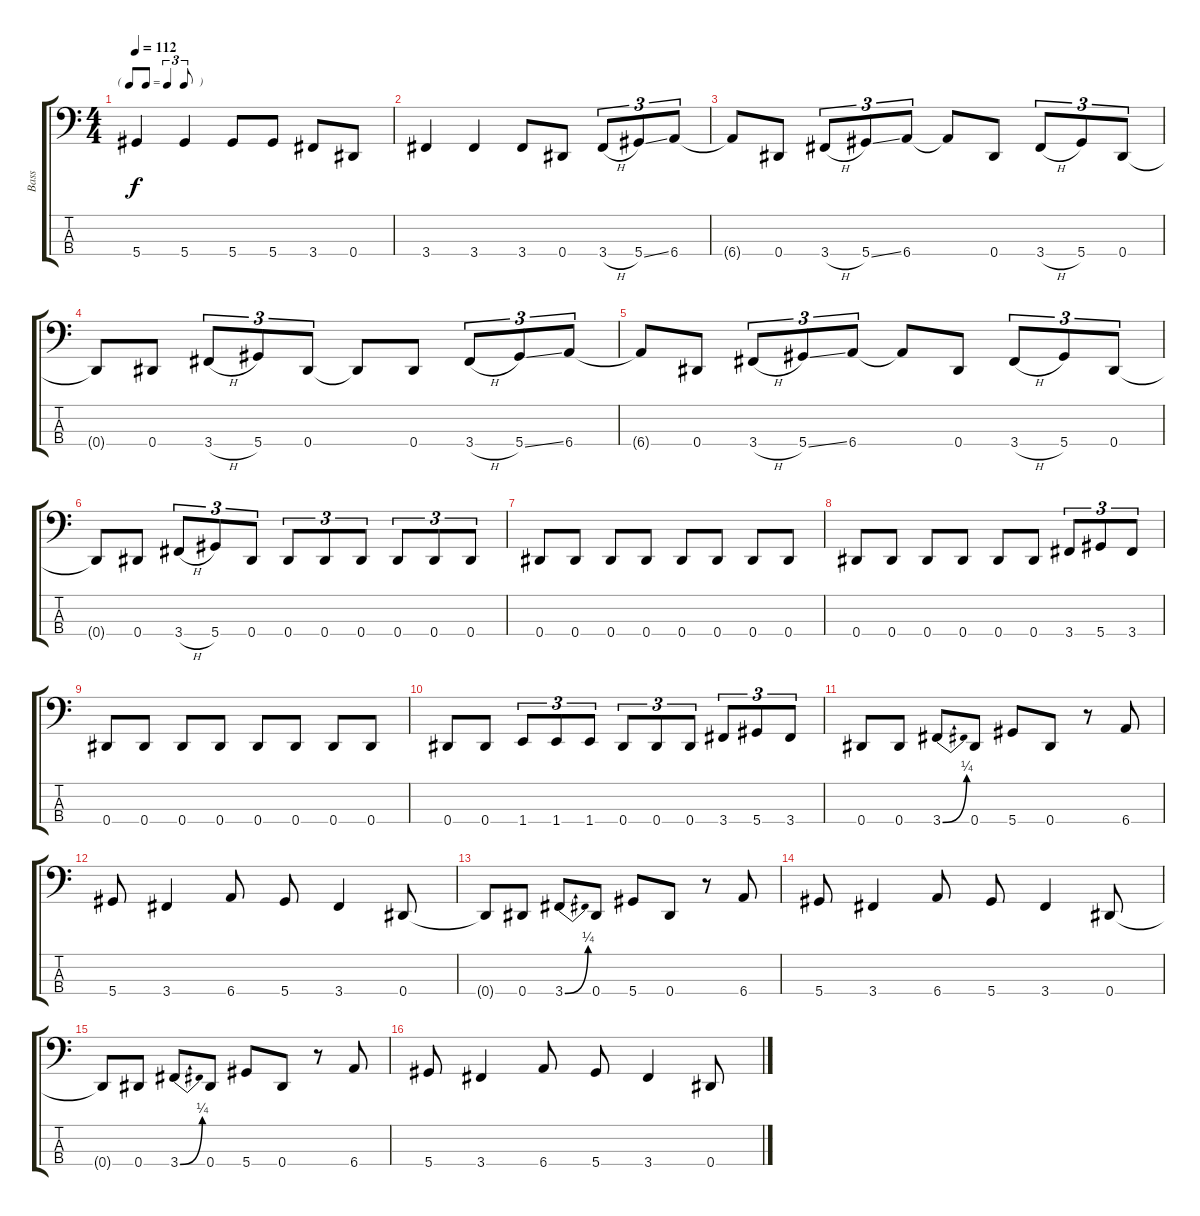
\track ("Bass" "Bass") {instrument electricbasspick}
\staff {score tabs}
\tuning (Gb2 Db2 Ab1 Eb1) {hide}
\ts (4 4)
\tf triplet8th
\tempo 112
\clef f4
\ks c
5.4.4{dy f} 5.4.4 5.4.8 5.4.8 3.4.8 0.4.8 |
3.4.4 3.4.4 3.4.8 0.4.8 3.4{h}.8{tu (3 2)} 5.4{ss}.8{tu (3 2)} 6.4.8{tu (3 2)} |
6.4{t}.8 0.4.8 3.4{h}.8{tu (3 2)} 5.4{ss}.8{tu (3 2)} 6.4.8{tu (3 2)} 6.4{t}.8 0.4.8 3.4{h}.8{tu (3 2)} 5.4.8{tu (3 2)} 0.4.8{tu (3 2)} |
0.4{t}.8 0.4.8 3.4{h}.8{tu (3 2)} 5.4.8{tu (3 2)} 0.4.8{tu (3 2)} 0.4{t}.8 0.4.8 3.4{h}.8{tu (3 2)} 5.4{ss}.8{tu (3 2)} 6.4.8{tu (3 2)} |
6.4{t}.8 0.4.8 3.4{h}.8{tu (3 2)} 5.4{ss}.8{tu (3 2)} 6.4.8{tu (3 2)} 6.4{t}.8 0.4.8 3.4{h}.8{tu (3 2)} 5.4.8{tu (3 2)} 0.4.8{tu (3 2)} |
0.4{t}.8 0.4.8 3.4{h}.8{tu (3 2)} 5.4.8{tu (3 2)} 0.4.8{tu (3 2)} 0.4.8{tu (3 2)} 0.4.8{tu (3 2)} 0.4.8{tu (3 2)} 0.4.8{tu (3 2)} 0.4.8{tu (3 2)} 0.4.8{tu (3 2)} |
0.4.8 0.4.8 0.4.8 0.4.8 0.4.8 0.4.8 0.4.8 0.4.8 |
0.4.8 0.4.8 0.4.8 0.4.8 0.4.8 0.4.8 3.4.8{tu (3 2)} 5.4.8{tu (3 2)} 3.4.8{tu (3 2)} |
0.4.8 0.4.8 0.4.8 0.4.8 0.4.8 0.4.8 0.4.8 0.4.8 |
0.4.8 0.4.8 1.4.8{tu (3 2)} 1.4.8{tu (3 2)} 1.4.8{tu (3 2)} 0.4.8{tu (3 2)} 0.4.8{tu (3 2)} 0.4.8{tu (3 2)} 3.4.8{tu (3 2)} 5.4.8{tu (3 2)} 3.4.8{tu (3 2)} |
0.4.8 0.4.8 3.4{be (bend 0 0 60 1)}.8 0.4.8 5.4.8 0.4.8 r.8 6.4.8 |
5.4.8 3.4.4 6.4.8 5.4.8 3.4.4 0.4.8 |
0.4{t}.8 0.4.8 3.4{be (bend 0 0 60 1)}.8 0.4.8 5.4.8 0.4.8 r.8 6.4.8 |
5.4.8 3.4.4 6.4.8 5.4.8 3.4.4 0.4.8 |
0.4{t}.8 0.4.8 3.4{be (bend 0 0 60 1)}.8 0.4.8 5.4.8 0.4.8 r.8 6.4.8 |
5.4.8 3.4.4 6.4.8 5.4.8 3.4.4 0.4.8
